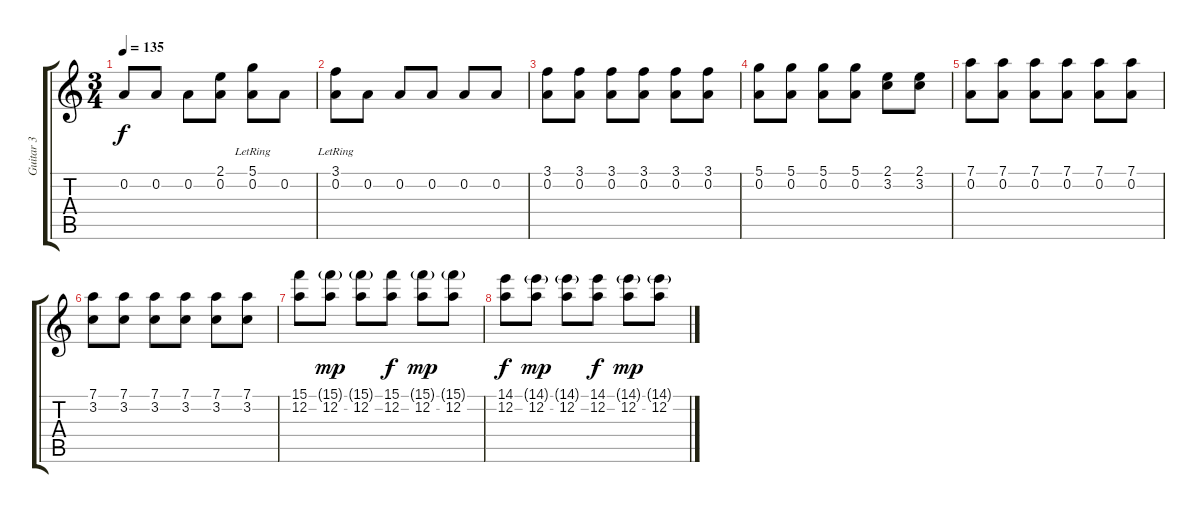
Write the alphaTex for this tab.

\track ("Guitar 3" "Guitar 3") {instrument distortionguitar}
\staff {score tabs}
\tuning (D4 A3 F3 C3 G2 D2) {hide}
\ts (3 4)
\tempo 135
\clef g2
\ks c
0.2.8{dy f} 0.2.8 0.2.8 (2.1 0.2).8 (5.1{lr} 0.2).8 0.2.8 |
(3.1{lr} 0.2).8 0.2.8 0.2.8 0.2.8 0.2.8 0.2.8 |
(3.1 0.2).8 (3.1 0.2).8 (3.1 0.2).8 (3.1 0.2).8 (3.1 0.2).8 (3.1 0.2).8 |
(5.1 0.2).8 (5.1 0.2).8 (5.1 0.2).8 (5.1 0.2).8 (2.1 3.2).8 (2.1 3.2).8 |
(7.1 0.2).8 (7.1 0.2).8 (7.1 0.2).8 (7.1 0.2).8 (7.1 0.2).8 (7.1 0.2).8 |
(7.1 3.2).8 (7.1 3.2).8 (7.1 3.2).8 (7.1 3.2).8 (7.1 3.2).8 (7.1 3.2).8 |
(15.1 12.2).8{instrument electricguitarjazz} (15.1{g} 12.2).8{dy mp} (15.1{g} 12.2).8 (15.1 12.2).8{dy f} (15.1{g} 12.2).8{dy mp} (15.1{g} 12.2).8 |
(14.1 12.2).8{dy f} (14.1{g} 12.2).8{dy mp} (14.1{g} 12.2).8 (14.1 12.2).8{dy f} (14.1{g} 12.2).8{dy mp} (14.1{g} 12.2).8
